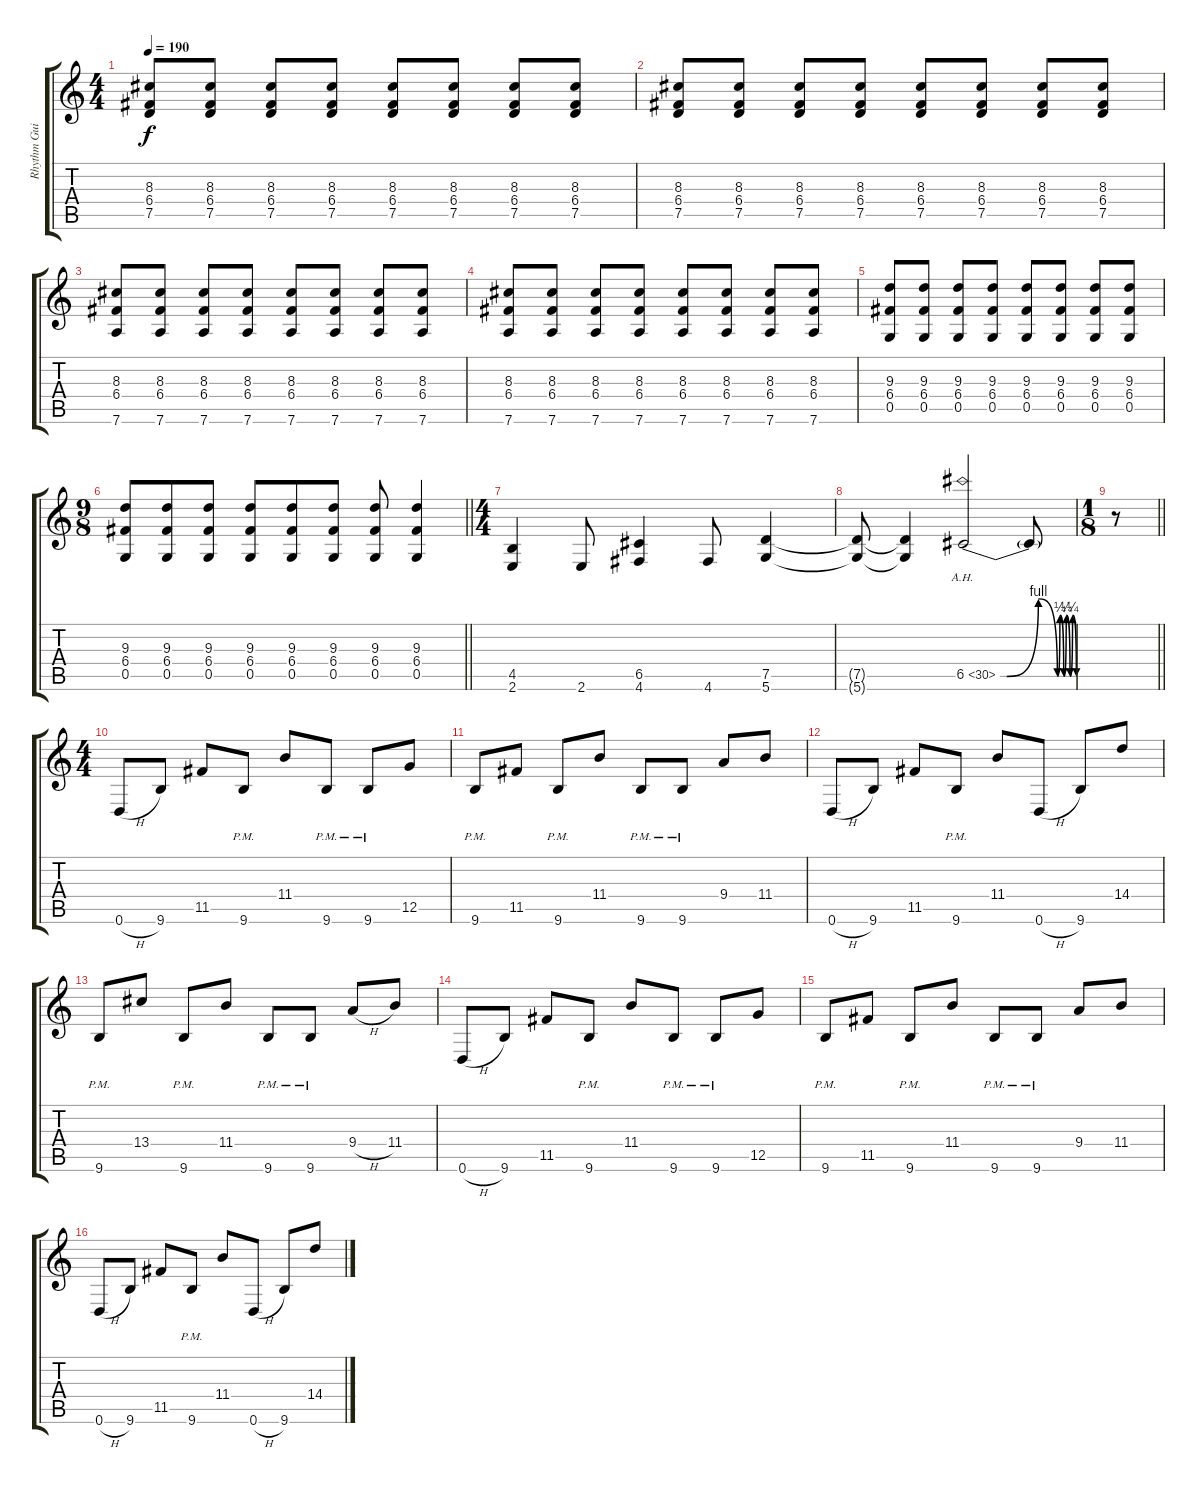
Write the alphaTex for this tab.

\track ("Rhythm Guitar" "Rhythm Gui") {instrument distortionguitar}
\staff {score tabs}
\tuning (D4 A3 F3 C3 G2 D2) {hide}
\ts (4 4)
\tempo 190
\clef g2
\ks c
(8.3 6.4 7.5).8{dy f} (8.3 6.4 7.5).8 (8.3 6.4 7.5).8 (8.3 6.4 7.5).8 (8.3 6.4 7.5).8 (8.3 6.4 7.5).8 (8.3 6.4 7.5).8 (8.3 6.4 7.5).8 |
(8.3 6.4 7.5).8 (8.3 6.4 7.5).8 (8.3 6.4 7.5).8 (8.3 6.4 7.5).8 (8.3 6.4 7.5).8 (8.3 6.4 7.5).8 (8.3 6.4 7.5).8 (8.3 6.4 7.5).8 |
(8.3 6.4 7.6).8 (8.3 6.4 7.6).8 (8.3 6.4 7.6).8 (8.3 6.4 7.6).8 (8.3 6.4 7.6).8 (8.3 6.4 7.6).8 (8.3 6.4 7.6).8 (8.3 6.4 7.6).8 |
(8.3 6.4 7.6).8 (8.3 6.4 7.6).8 (8.3 6.4 7.6).8 (8.3 6.4 7.6).8 (8.3 6.4 7.6).8 (8.3 6.4 7.6).8 (8.3 6.4 7.6).8 (8.3 6.4 7.6).8 |
(9.3 6.4 0.5).8 (9.3 6.4 0.5).8 (9.3 6.4 0.5).8 (9.3 6.4 0.5).8 (9.3 6.4 0.5).8 (9.3 6.4 0.5).8 (9.3 6.4 0.5).8 (9.3 6.4 0.5).8 |
\ts (9 8)
\barLineRight lightlight
(9.3 6.4 0.5).8 (9.3 6.4 0.5).8 (9.3 6.4 0.5).8 (9.3 6.4 0.5).8 (9.3 6.4 0.5).8 (9.3 6.4 0.5).8 (9.3 6.4 0.5).8 (9.3 6.4 0.5).4 |
\ts (4 4)
(4.5 2.6).4 2.6.8 (6.5 4.6).4 4.6.8 (7.5 5.6).4 |
(7.5{t} 5.6{t}).8 (7.5{t} 5.6{t}).4 6.5{be (custom 0 0 5 0 30 4 45 0 47 1 50 0 52 1 55 0 57 1 60 0) ah 24}.2 6.5{t}.8 |
\ts (1 8)
\barLineRight lightlight
r.8 |
\ts (4 4)
0.6{h}.8 9.6.8 11.5.8 9.6{pm}.8 11.4.8 9.6{pm}.8 9.6{pm}.8 12.5.8 |
9.6{pm}.8 11.5.8 9.6{pm}.8 11.4.8 9.6{pm}.8 9.6{pm}.8 9.4.8 11.4.8 |
0.6{h}.8 9.6.8 11.5.8 9.6{pm}.8 11.4.8 0.6{h}.8 9.6.8 14.4.8 |
9.6{pm}.8 13.4.8 9.6{pm}.8 11.4.8 9.6{pm}.8 9.6{pm}.8 9.4{h}.8 11.4.8 |
0.6{h}.8 9.6.8 11.5.8 9.6{pm}.8 11.4.8 9.6{pm}.8 9.6{pm}.8 12.5.8 |
9.6{pm}.8 11.5.8 9.6{pm}.8 11.4.8 9.6{pm}.8 9.6{pm}.8 9.4.8 11.4.8 |
0.6{h}.8 9.6.8 11.5.8 9.6{pm}.8 11.4.8 0.6{h}.8 9.6.8 14.4.8
